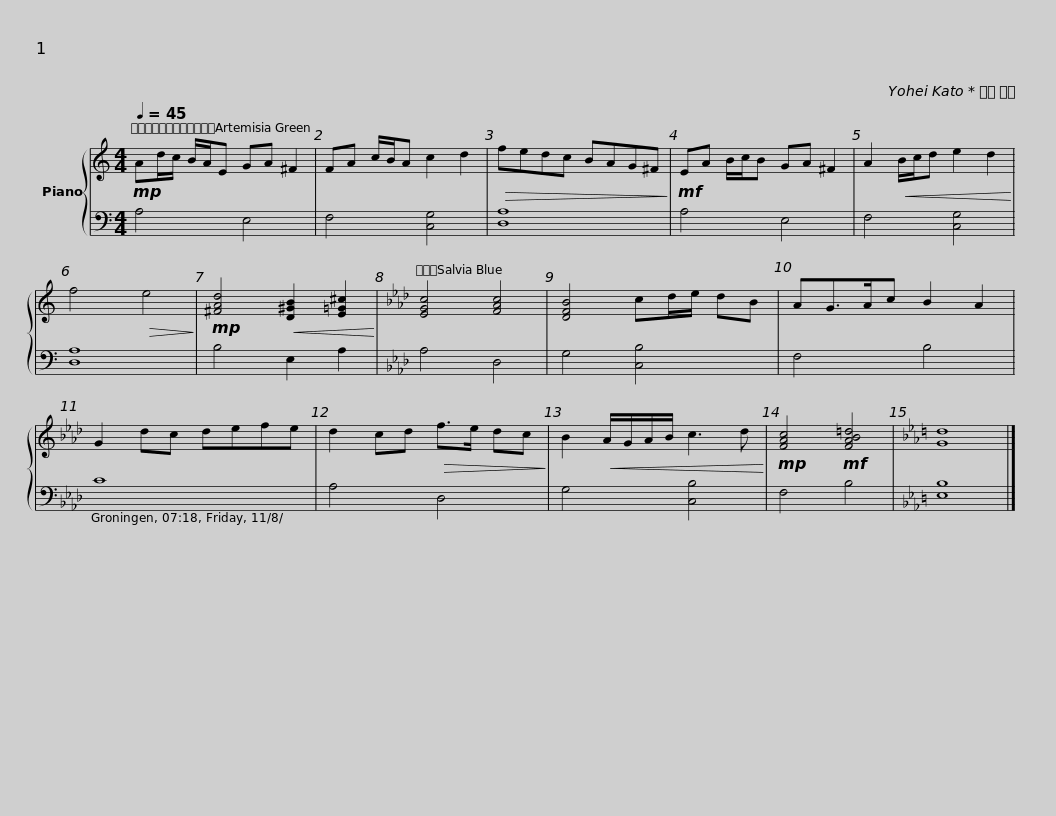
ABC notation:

X:1
%%score { 1 | 2 }
L:1/8
Q:1/4=45
M:4/4
I:linebreak $
K:C
V:1 treble
V:2 bass
V:1
!mp! Ad/c/ B/A/E GA ^F2 | FA c/B/A c2 d2 |!>(! fedc BAG^F!>)! |!mf! EA B/c/B GA ^F2 |$ A2!<(! B/c/d e2 d2!<)! | %5
 f4!>(! e4!>)! |!mp! [^FAd]4!<(! [D^GB]2 [E=G^c]2!<)! |[K:Ab] [EGc]4 [FAc]4 | [DFB]4 cd/e/ dB | AG>Ac B2 A2 |$ %10
 G2 dc defe | d2 cd!>(! f>e dc!>)! | B2!<(! A/G/A/B/ c3 d!<)! |!mp! [FAc]4!mf! [FAB=d]4 |[K:Eb] [Gd]8 |] %15
V:2
 A,4 E,4 | F,4 [C,G,]4 | [D,A,]8 | A,4 E,4 |$ F,4 [C,G,]4 | %5
 [D,A,]8 | B,4 E,2 A,2 |[K:Ab] A,4 D,4 | G,4 [C,B,]4 | F,4 B,4 |$ %10
 C8 | A,4 D,4 | G,4 [C,B,]4 | F,4 B,4 |[K:Eb] [E,B,]8 |] %15
